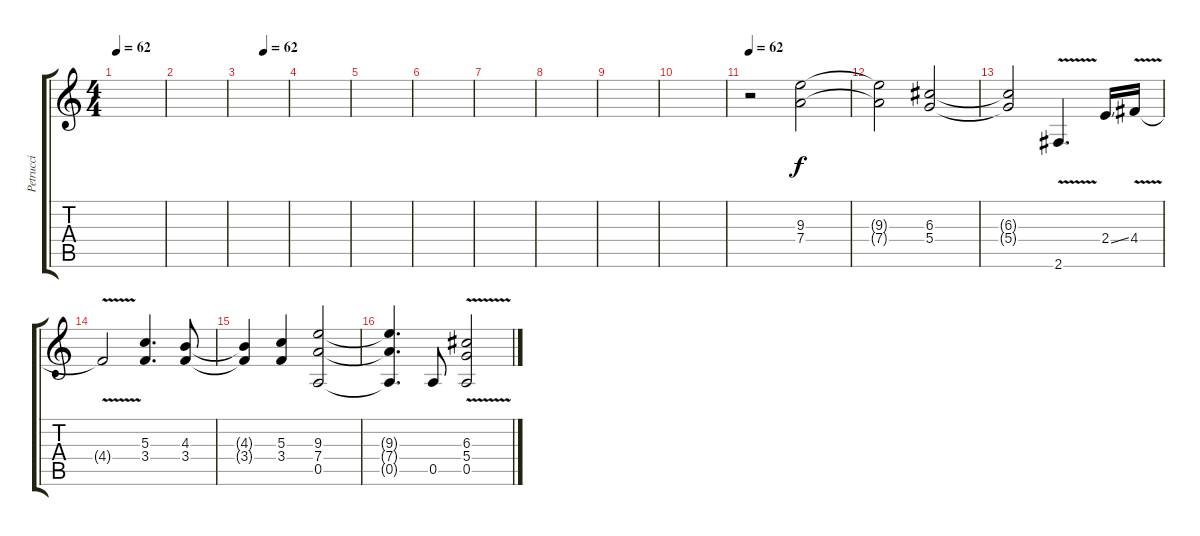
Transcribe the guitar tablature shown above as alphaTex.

\track ("Petrucci" "Petrucci") {instrument distortionguitar}
\staff {score tabs}
\tuning (E4 B3 G3 D3 A2 E2) {hide}
\ts (4 4)
\tempo 62
\clef g2
\ks c
|
|
\tempo (62 0.5)
|
|
|
|
|
|
|
|
\tempo 62
r.2 (9.3 7.4).2 |
(9.3{t} 7.4{t}).2 (6.3 5.4).2 |
(6.3{t} 5.4{t}).2 2.6{v}.4{d} 2.4{ss}.16 4.4{v}.16 |
4.4{t}.2 (5.3 3.4).4{d} (4.3 3.4).8 |
(4.3{t} 3.4{t}).4 (5.3 3.4).4 (9.3 7.4 0.5).2 |
(9.3{t} 7.4{t} 0.5{t}).4{d} 0.5.8 (6.3{v} 5.4{v} 0.5{v}).2
